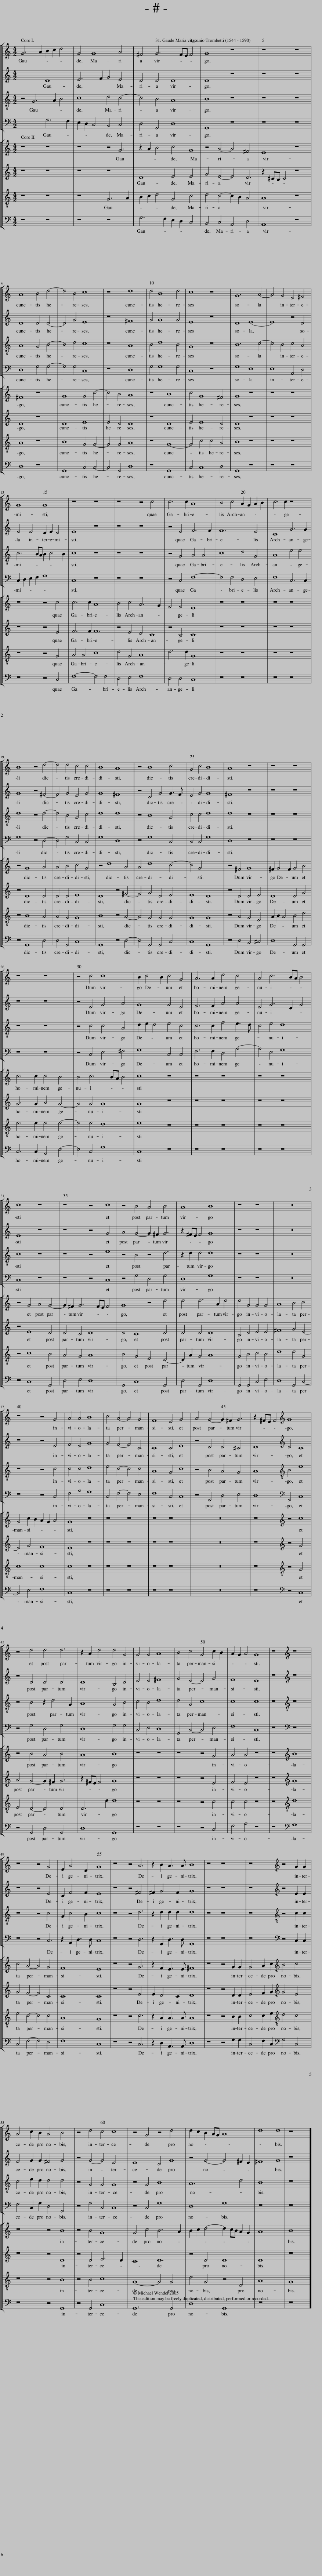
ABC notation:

X:1
%%score [ 1 2 3 4 ] [ 5 6 7 8 ]
L:1/8
M:4/2
I:linebreak $
K:C
V:1 treble
V:2 treble
V:3 treble-8
V:4 bass
V:5 treble
V:6 treble
V:7 treble-8
V:8 bass
V:1
 G6 A2 B2 c2 d4 | G4 G8 A4 | ^F4 G6 FE F4 | G8 z8 | z8 z8 |$ %5
 A8 B4 d4- | d4 B4 c8 | z8 d8 | d4 B8 d4 | c8 z8 | %10
 G12 A4- | A4 G4 E4 ^F4 |$ G8 G8 | z8 z8 | z8 z4 c4 | %15
 c6 c2 A8 | B4 c4 A2 G2 A2 B2 | c6 c2 z8 |$ B8 z4 d4- | d4 d4 c4 c4 | %20
 B8 A8 | z4 B8 c4 | G4 c4 B8 | A8 z8 | z8 z8 |$ %25
 z8 z8 | z4 c4 c8 | B2 c4 B2 c4 G4 | A6 A2 d4 c4 | A4 c6 BA B4 |$ %30
 c8 z8 | z8 z4 c8 | z4 B4 A4 B4 | A8 B8 | z8 z8 | %35
 z16 |$ z8 z4 G4 | A4 A4 B8 | c4 A4- A4 G4 | F8 E4 G4 | %40
 A4 G4- G2 ^F2 G6 | z2 ^FE F4[K:treble] G8 |$ z4 d4 d4 d6 | z2 A2 d4 d4 G4 | G4 G4 A8 | %45
 B4 c4 G4 c2 B2 | A2 G2 A4 G8 | z8[K:treble] z8 |$ z8 z4 G4 | E2 A4 D2 G8 | %50
 z8 z4 A6 | z2 B2 A3 A B8 | z8 z8 | z8[K:treble] z4 G2 G2 |$ A4 c2 B2 A4 B4 | %55
 z4 d4 c4 c8 | z4 G4 z4 d4 | d2 c2 B2 AG A8 | d8 d8 | z8 |] %60
V:2
 x4 x4 D8 | E6 F2 G4 E4 | D4 D4 D8 | D8 z8 | z8 z8 |$ %5
 D8 D4 D4- | D4 G4 E8 | z8 ^F8 | G4 G8 G4 | E8 z8 | %10
 D8 E8- | E8 z4 D4 |$ E4 E4 D2 E2 D4 | E8 z8 | z8 z8 | %15
 z4 E4 F6 F2 | F12 E4 | C8 G6 G2 |$ G8 z4 ^F4- | F4 G4 E4 G4 | %20
 G8 ^F8 | z4 D4 G4 G3 F | E4 G4 G8 | ^F8 z8 | z8 z8 |$ %25
 z8 z8 | z4 E4 G4 A4 | G8 G4 E4 | F6 F2 A4 A4 | E4 G6 D2 G4 |$ %30
 E8 z8 | z8 z4 G4 | A4 G4- G2 ^F2 G6 | z2 ^FE F4 G8 | z8 z8 | %35
 z16 |$ z8 z4 E4 | F4 E4 G8 | G4 F4- F4 C4 | C8 C4 E8 | %40
 z4 D4 D4 ^C4 | D8[K:treble] D4 C8 |$ z4 D4 D4 D4 | D8 B,4 D4 | E4 E4 ^F8 | %45
 G4 E4- E4 G4 | F8 E8 | z8[K:treble] z8 |$ z8 z4 E4 | C2 F4 F2 E8 | %50
 z8 z4 ^F4 | ^F2 G4 F2 G8 | z8 z8 | z8[K:treble] z4 E2 E2 |$ F4 G2 G2 ^F4 G4 | %55
 z4 G4- G4 E4 | E8 D4 G8 | z4 G4- G4 ^F2 E2 | ^F8 G8 | z8 |] %60
V:3
 z4 G6 A2 B4 | c8 d4 c4- | c4 B4 A8 | B8 z8 | z8 z8 |$ %5
 A8 G4 B4- | B4 d4 c8 | z8 A8 | B4 d8 B4 | G8 z8 | %10
 B12 c4- | c4 B4 c4 A4 |$ c6 BA B2 c4 B2 | c8 z8 | z8 z8 | %15
 z4 G4 A4 A4 | c8 d4 G4 | A8 e4 e4 |$ d8 z4 d4- | d4 B4 G4 c4 | %20
 d8 d8 | z4 B8 G4 | c4 c4 d8 | d8 z8 | z8 z8 |$ %25
 z8 z8 | z4 c4 c4 A4 | d2 e2 d4 e4 c4 | c6 c2 f4 e3 d | c4 e4 d8 |$ %30
 c8 z8 | z8 z4 e8 | z4 B4 z4 d6 | z2 d2 d4 d8 | z8 z8 | %35
 z16 |$ z8 z4 c4 | c4 c4 d8 | e4 c4- c4 c4 | A8 G4 c8 | %40
 z4 B4 A4 G4 | A8[K:treble-8] B4 e8 |$ z4 B4 z2 d4 G2 | A8 G4 B4 | c4 B4 d8 | %45
 d4 G4 c8 | c8 c8 | z8[K:treble-8] z8 |$ z8 z4 c4 | G2 c4 B2 c8 | %50
 z8 z4 d6 | z2 d2 d2 d2 d8 | z8 z8 | z8[K:treble-8] z4 c2 c2 |$ c4 e2 d2 d4 d4 | %55
 z4 G4 G4 G8 | z4 G4 B8 | A12 d4 | B8 | z8 |] %60
V:4
 x4 x4 G,6 F,2 | E,2 D,2 C,4 B,,4 C,4 | D,4 G,,4 D,8 | G,,8 z8 | z8 z8 |$ %5
 D,8 G,4 G,4- | G,4 G,4 C,8 | z8 D,8 | G,4 G,8 G,4 | C,8 z8 | %10
 G,8 E,8 | E,8 A,,4 D,4 |$ C,2 D,2 E,2 F,2 G,8 | C,8 z8 | z8 z8 | %15
 z4 C,4 F,8- | F,4 F,4 D,4 E,4 | F,8 C,6 C,2 |$ G,8 z4 D,4- | D,4 G,4 C,4 C,4 | %20
 G,8 D,8 | z4 G,8 C,4 | C,4 C,4 G,8 | D,8 z8 | z8 z8 |$ %25
 z8 z8 | z4 C,4 E,4 ^F,4 | G,8 C,4 C,4 | F,6 F,2 D,4 A,4- | A,4 E,4 G,8 |$ %30
 C,8 z8 | z8 z4 C,8 | z4 G,4 D,4 G,4 | D,8 G,8 | z8 z8 | %35
 z16 |$ z8 z4 C,4 | F,4 A,4 G,8 | C,4 F,4- F,4 E,4 | F,8 C,4 C,8 | %40
 z4 G,,4 D,4 E,4 | D,8[K:bass] G,,4 C,8 |$ z4 G,4 D,4 G,4 | D,8 G,4 G,4 | C,4 E,4 D,8 | %45
 G,,4 C,4- C,4 E,4 | F,8 C,8 | z8[K:bass] z8 |$ z8 z4 C,6 | z2 A,,2 D,3 D, C,8 | %50
 z8 z4 D,6 | z2 G,,2 D,3 D, G,,8 | z8 z8 | z8[K:bass] z4 C,2 C,2 |$ F,4 C,2 G,2 D,4 G,,4 | %55
 z4 G,4 C,4 C,8 | z4 C,4 G,8 | D,8 G,8 | z8 | z8 |] %60
V:5
 z8 z8 | z8 z4 G6 | z2 A2 B4 c4 G8 | z4 A4- A4 ^F4 | E8 z8 |$ %5
 ^F8 z8 | G8 G4 c4- | c4 B4 A8 | z8 B8 | c4 G8 ^F4 | %10
 G8 z8 | z8 z8 |$ z8 z4 c4 | c6 c2 A8 | B4 c4 A6 G2 | %15
 F4 F4 E8 | z8 z8 | z8 z8 |$ z4 G8 A4 | A4 B4 c4 G4 | %20
 z4 d8 A4 | A4 d8 c4- | c4 G4 x4 x4 | z4 ^F4 G8 | ^F2 G4 F2 G4 B4 |$ %25
 c6 c2 c4 B4 | B4 c6 BA B4 | c8 z8 | z8 z8 | z8 z8 |$ %30
 z4 G4 A4 G4- | G2 ^F2 G6 FE F4 | G8 z4 d4 | d4 d6 A2 d4 | d4 G4 G4 G4 | %35
 A8 B4 c4 |$ G4 c2 B2 A2 G2 A4 | G8 z8 | z8 z8 | z8 z8 | %40
 z16 | z8[K:treble] z4 c8 |$ z4 B4 A4 B4 | A8 B8 | z8 z8 | %45
 z8 z4 G4 | A4 A4 z8 | z8[K:treble] B8 |$ c4 A4- A4 G4 | F8 E8 | %50
 z8 z4 G6 | z2 F2 E3 E ^F8 | z8 z4 G2 G2 | G4 A2 c2[K:treble] B4 c4 |$ z8 z4 B8 | %55
 z4 B4 G8 | G4 c4 B6 A2 | B2 c2 d4- d2 cB A2 G2 | A8 | B8 |] %60
V:6
 z8 z8 | z8 z8 | D8 E4 E4 | G4 E4- E4 D6 | z2 ^CB, C4 z8 |$ %5
 D8 z8 | D8 E8 | E4 D4 D8 | z8 D8 | E4 E8 D4 | %10
 D8 z8 | z8 z8 |$ z8 z4 E4 | F6 F2 F12 | z4 E4 D4 C8 | %15
 z4 B,4 C8 | z8 z8 | z8 z8 |$ z4 D8 D4 | D4 D4 E8 | %20
 D8 z4 ^F4- | F4 G4 D4 E4 | E8 D8 | z4 D4 D4 E4 | D8 D4 G4 |$ %25
 G6 G2 A4 G4- | G4 G4 G8 | G8 z8 | z8 z8 | z8 z8 |$ %30
 z4 E8 D4 | D4 C4 D8 | D4 C8 D4 | D4 D4 D8 | B,4 D4 E4 E4 | %35
 ^F8 G4 E4- |$ E4 G4 F8 | E8 z8 | z8 z8 | z8 z8 | %40
 z16 | z8[K:treble] z4 G4 |$ A4 G4- G2 ^F2 G6 | z2 ^FE F4 G8 | z8 z8 | %45
 z8 z4 E4 | F4 E4 z8 | z8[K:treble] G8 |$ G4 F4- F4 C4 | C8 C8 | %50
 z8 z4 E4 | E2 D4 C2 D8 | z8 z4 D2 D2 | E4 F2 G2[K:treble] G4 E4 |$ z8 z4 D8 | %55
 z4 D4 E6 D2 | C8 D12 | z4 D4 D8 | D8 | z8 |] %60
V:7
 z8 z8 | z8 G6 A2 | B2 c2 d4 G4 c4 | d4 c4- c2 B2 A4 | A8 z8 |$ %5
 A8 z8 | B8 G4 G4- | G4 G4 A8 | z8 G8- | G4 c4 c4 A4 | %10
 B8 z8 | z8 z8 |$ z8 z4 G4 | A4 A4 c8 | d4 G4 A8 | %15
 d6 d2 G8 | z8 z8 | z8 z8 |$ z4 B8 A4 | A4 G4 G8 | %20
 B8 z4 A4- | A4 G4 G4 G4 | G8 G8 | z4 A4 G4 E4 | A2 B2 A4 B4 d4 |$ %25
 e6 e2 e4 e4- | e4 e4 d8 | e8 z8 | z8 z8 | z8 z8 |$ %30
 z4 c8 B4 | A4 G4 A8 | B4 G4 E4 D4- | D2 A2 G4 A8 | G4 B4 c4 B4 | %35
 d8 d4 G4 |$ c8 c8 | c8 z8 | z8 z8 | z8 z8 | %40
 z16 | z8[K:treble-8] z4 G4 |$ E4 D4- D4 D4 | D6 d2 d8 | z8 z8 | %45
 z8 z4 c4 | c4 c4 z8 | z8[K:treble-8] d8 |$ e4 c4- c4 c4 | A8 G8 | %50
 z8 z4 c6 | z2 A2 A3 A A8 | z8 z4 B2 B2 | c4 c2 e2[K:treble-8] d4 c4 |$ z8 z4 B8 | %55
 z4 B4 c8 | G8- G4 G4 | d4 G4 z4 D4 | A8 | G8 |] %60
V:8
 z8 z8 | z8 z8 | G,6 F,2 E,2 D,2 C,4 | B,,4 C,4 A,,4 D,4 | A,,8 z8 |$ %5
 D,8 z8 | G,,8 C,4 C,4- | C,4 G,,4 D,8 | z8 G,,8 | C,4 C,8 D,4 | %10
 G,,8 z8 | z8 z8 |$ z8 z4 C,4 | F,8- F,4 F,4 | D,4 E,4 F,8 | %15
 D,4 D,4 C,8 | z8 z8 | z8 z8 |$ z4 G,,8 D,4 | D,4 G,,4 C,8 | %20
 G,,8 z4 D,4- | D,4 G,,4 G,,4 C,4 | C,8 G,,8 | z4 D,4 B,,4 ^C,4 | D,8 G,,4 G,,4 |$ %25
 C,6 C,2 A,,4 E,4- | E,4 C,4 G,8 | C,8 z8 | z8 z8 | z8 z8 |$ %30
 z4 C,8 G,,4 | D,4 E,4 D,8 | G,,4 C,8 G,,4 | D,4 G,,4 D,8 | G,,4 G,,4 C,4 E,4 | %35
 D,8 G,,4 C,4- |$ C,4 E,4 F,8 | C,8 z8 | z8 z8 | z8 z8 | %40
 z16 | z8[K:bass] z4 C,8 |$ z4 G,,4 D,4 G,,4 | D,8 G,,8 | z8 z8 | %45
 z8 z4 C,4 | F,4 A,4 z8 | z8[K:bass] G,8 |$ C,4 F,4- F,4 E,4 | F,8 C,8 | %50
 z8 z4 C,6 | z2 D,2 A,,3 A,, D,8 | z8 z4 G,2 G,2 | C,4 F,2 C,2[K:bass] G,4 C,4 |$ z8 z4 G,,8 | %55
 z4 G,,4 C,8 | G,,12 G,,4 | D,8 G,,8 | z8 | z8 |] %60
